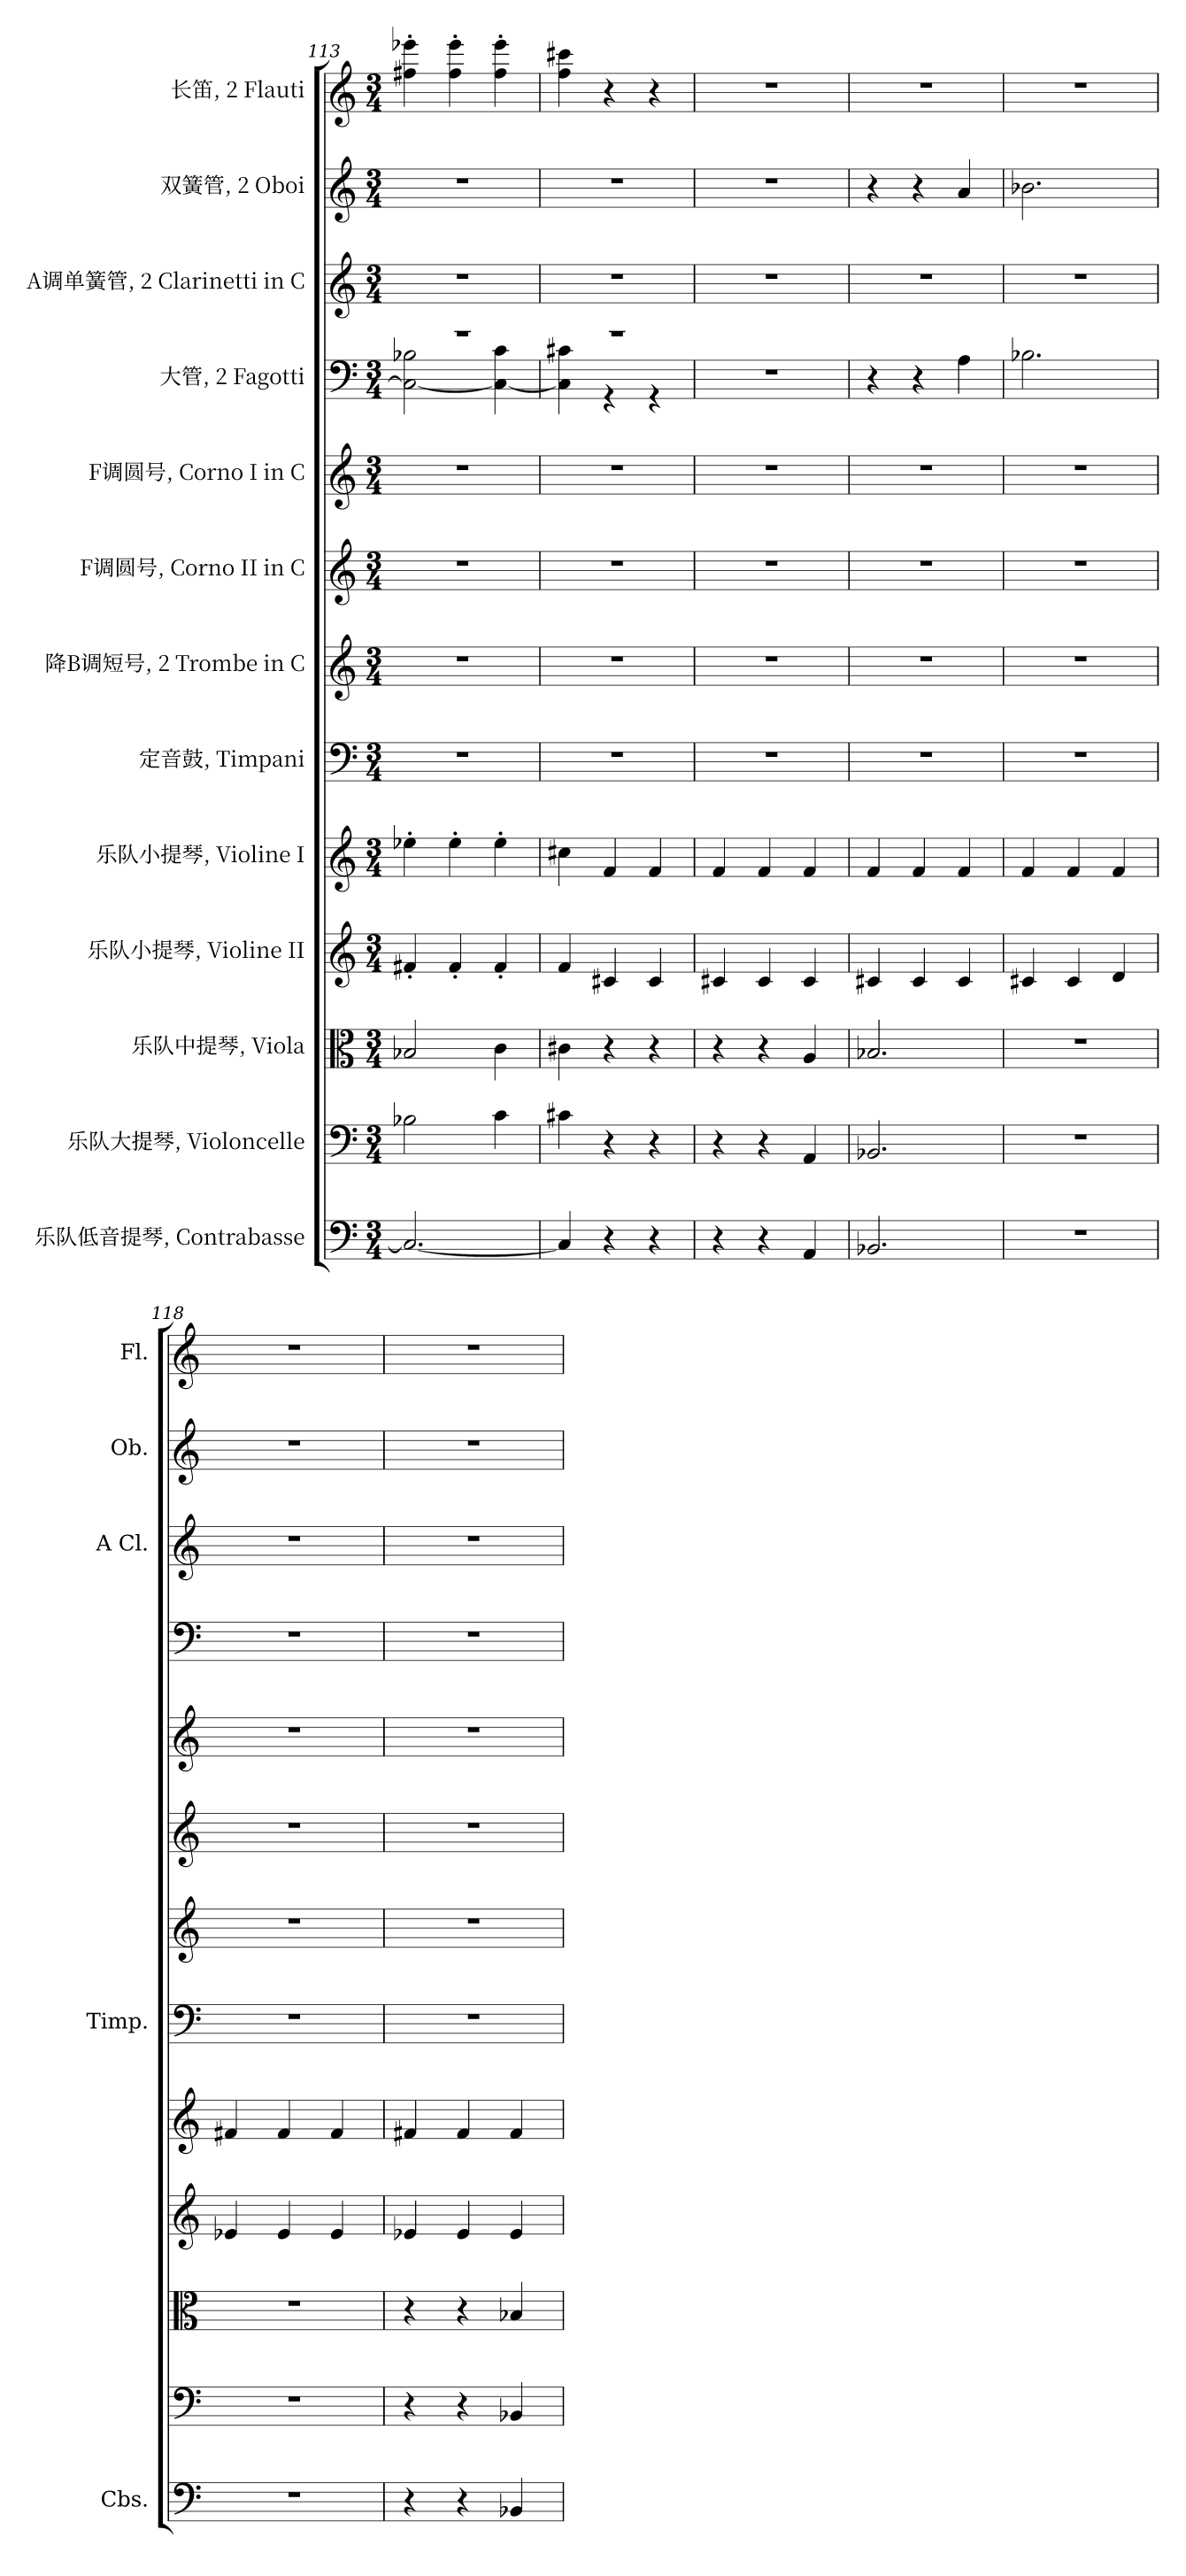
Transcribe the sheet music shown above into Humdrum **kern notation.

**kern	**kern	**kern	**kern	**kern	**kern	**kern	**kern	**kern	**kern	**kern	**kern	**kern
*part13	*part12	*part11	*part10	*part9	*part8	*part7	*part6	*part5	*part4	*part3	*part2	*part1
*staff13	*staff12	*staff11	*staff10	*staff9	*staff8	*staff7	*staff6	*staff5	*staff4	*staff3	*staff2	*staff1
*I"乐队低音提琴, Contrabasse	*I"乐队大提琴, Violoncelle	*I"乐队中提琴, Viola	*I"乐队小提琴, Violine II	*I"乐队小提琴, Violine I	*I"定音鼓, Timpani	*I"降B调短号, 2 Trombe in C	*I"F调圆号, Corno II in C	*I"F调圆号, Corno I in C	*I"大管, 2 Fagotti	*I"A调单簧管, 2 Clarinetti in C	*I"双簧管, 2 Oboi	*I"长笛, 2 Flauti
*I'Cbs.	*	*	*	*	*I'Timp.	*	*	*	*	*I'A Cl.	*I'Ob.	*I'Fl.
!!LO:PB:g=z
*clefF4	*clefF4	*clefC3	*clefG2	*clefG2	*clefF4	*clefG2	*clefG2	*clefG2	*clefF4	*clefG2	*clefG2	*clefG2
*ITrd7c12	*	*	*	*	*	*ITrd1c2	*ITrd4c7	*ITrd4c7	*	*ITrd2c3	*	*
*k[]	*k[]	*k[]	*k[]	*k[]	*k[]	*k[b-e-]	*k[b-]	*k[b-]	*k[]	*k[f#c#g#]	*k[]	*k[]
*M3/4	*M3/4	*M3/4	*M3/4	*M3/4	*M3/4	*M3/4	*M3/4	*M3/4	*M3/4	*M3/4	*M3/4	*M3/4
=113	=113	=113	=113	=113	=113	=113	=113	=113	=113	=113	=113	=113
*	*	*	*	*	*	*	*	*	*^	*	*	*
2.CC#/_	2B-X\	2B-X/	4f#X'/	4ee-X'\	2.r	2.r	2.r	2.r	2.r	2C#\_ 2B-X\	2.r	2.r	4ff#X\' 4eee-X\'
.	.	.	4f#'/	4ee-'\	.	.	.	.	.	.	.	.	4ff#\' 4eee-\'
.	4c\	4c\	4f#'/	4ee-'\	.	.	.	.	.	4C#\_ 4c\	.	.	4ff#\' 4eee-\'
=114	=114	=114	=114	=114	=114	=114	=114	=114	=114	=114	=114	=114	=114
*	*	*	*	*	*	*	*	*	*	*	*	*	*MM280
4CC#/]	4c#X\	4c#X\	4f/	4cc#X\	2.r	2.r	2.r	2.r	2.r	4C#\] 4c#X\	2.r	2.r	4ff\ 4ccc#X\
*	*	*	*	*	*	*	*	*	*	*	*	*	*MM324
4r	4r	4r	4c#X/	4f/	.	.	.	.	.	4r	.	.	4r
4r	4r	4r	4c#/	4f/	.	.	.	.	.	4r	.	.	4r
*	*	*	*	*	*	*	*	*	*v	*v	*	*	*
=115	=115	=115	=115	=115	=115	=115	=115	=115	=115	=115	=115	=115
*	*	*	*	*	*	*	*	*	*	*	*	*MM306
4r	4r	4r	4c#X/	4f/	2.r	2.r	2.r	2.r	2.r	2.r	2.r	2.r
4r	4r	4r	4c#/	4f/	.	.	.	.	.	.	.	.
4AAA/	4AA/	4A/	4c#/	4f/	.	.	.	.	.	.	.	.
=116	=116	=116	=116	=116	=116	=116	=116	=116	=116	=116	=116	=116
*	*	*	*	*	*	*	*	*	*	*	*	*MM306
2.BBB-X/	2.BB-X/	2.B-X/	4c#X/	4f/	2.r	2.r	2.r	2.r	4r	2.r	4r	2.r
.	.	.	4c#/	4f/	.	.	.	.	4r	.	4r	.
.	.	.	4c#/	4f/	.	.	.	.	4A\	.	4a/	.
=117	=117	=117	=117	=117	=117	=117	=117	=117	=117	=117	=117	=117
*	*	*	*	*	*	*	*	*	*	*	*	*MM306
2.r	2.r	2.r	4c#X/	4f/	2.r	2.r	2.r	2.r	2.B-X\	2.r	2.b-X\	2.r
.	.	.	4c#/	4f/	.	.	.	.	.	.	.	.
.	.	.	4d/	4f/	.	.	.	.	.	.	.	.
=118	=118	=118	=118	=118	=118	=118	=118	=118	=118	=118	=118	=118
*	*	*	*	*	*	*	*	*	*	*	*	*MM306
2.r	2.r	2.r	4e-X/	4f#X/	2.r	2.r	2.r	2.r	2.r	2.r	2.r	2.r
.	.	.	4e-/	4f#/	.	.	.	.	.	.	.	.
.	.	.	4e-/	4f#/	.	.	.	.	.	.	.	.
=119	=119	=119	=119	=119	=119	=119	=119	=119	=119	=119	=119	=119
*	*	*	*	*	*	*	*	*	*	*	*	*MM306
4r	4r	4r	4e-X/	4f#X/	2.r	2.r	2.r	2.r	2.r	2.r	2.r	2.r
4r	4r	4r	4e-/	4f#/	.	.	.	.	.	.	.	.
4BBB-X/	4BB-X/	4B-X/	4e-/	4f#/	.	.	.	.	.	.	.	.
=	=	=	=	=	=	=	=	=	=	=	=	=
*-	*-	*-	*-	*-	*-	*-	*-	*-	*-	*-	*-	*-
